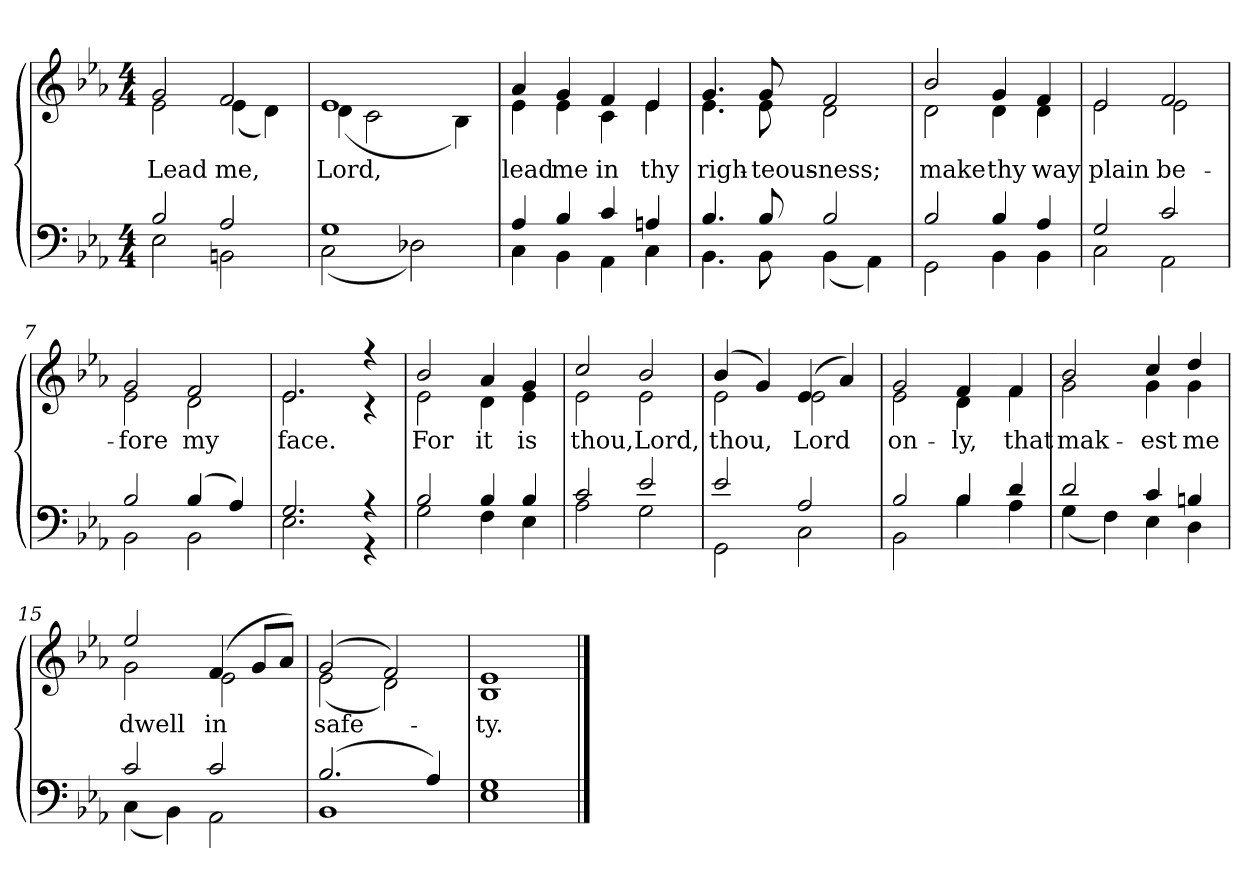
**kern	**kern	**text
*part2	*part1	*part1
*staff2	*staff1	*staff1
*clefF4	*clefG2	*
*k[b-e-a-]	*k[b-e-a-]	*
*M4/4	*M4/4	*
=1	=1	=1
*^	*	*
!	!	!LO:TX:b:i:t=Verse	!
!	!	!	!LO:LY:b
*	*	*^	*
2B-/	2E-\	2g/	2e-\	Lead
!	!	!	!	!LO:LY:b
2A-/	2BBn\	2f/	(<4e-\	me,
.	.	.	4d\)	.
=2	=2	=2	=2	=2
!	!	!	!	!LO:LY:b
1G	(<2C\	1e-	(<4d\	Lord,
.	.	.	2c\	.
.	2D-X\)	.	.	.
.	.	.	4B-\)	.
=3	=3	=3	=3	=3
!	!	!	!	!LO:LY:b
4A-/	4C\	4a-/	4e-\	lead
!	!	!	!	!LO:LY:b
4B-/	4BB-\	4g/	4e-\	me
!	!	!	!	!LO:LY:b
4c/	4AA-\	4f/	4c\	in
!	!	!	!	!LO:LY:b
4An/	4C\	4e-/	4e-\	thy
=4	=4	=4	=4	=4
!	!	!	!	!LO:LY:b
4.B-/	4.BB-\	4.g/	4.e-\	righ-
!	!	!	!	!LO:LY:b
8B-/	8BB-\	8g/	8e-\	-teous-
!	!	!	!	!LO:LY:b
2B-/	(<4BB-\	2f/	2d\	-ness;
.	4AA-\)	.	.	.
!!LO:LB:g=z	!!
=5	=5	=5	=5	=5
!	!	!	!	!LO:LY:b
2B-/	2GG\	2b-/	2d\	make
!	!	!	!	!LO:LY:b
4B-/	4BB-\	4g/	4d\	thy
!	!	!	!	!LO:LY:b
4A-/	4BB-\	4f/	4d\	way
=6	=6	=6	=6	=6
!	!	!	!	!LO:LY:b
2G/	2C\	2e-/	2e-\	plain
!	!	!	!	!LO:LY:b
2c/	2AA-\	2f/	2e-\	be-
=7	=7	=7	=7	=7
!	!	!	!	!LO:LY:b
2B-/	2BB-\	2g/	2e-\	-fore
!	!	!	!	!LO:LY:b
(>4B-/	2BB-\	2f/	2d\	my
4A-/)	.	.	.	.
=8	=8	=8	=8	=8
!	!	!	!	!LO:LY:b
2.G/	2.E-\	2.e-/	2.e-\	face.
4r	4r	4r	4r	.
!!LO:LB:g=z	!!
=9	=9	=9	=9	=9
!	!	!	!	!LO:LY:b
2B-/	2G\	2b-/	2e-\	For
!	!	!	!	!LO:LY:b
4B-/	4F\	4a-/	4d\	it
!	!	!	!	!LO:LY:b
4B-/	4E-\	4g/	4e-\	is
=10	=10	=10	=10	=10
!	!	!	!	!LO:LY:b
2c/	2A-\	2cc/	2e-\	thou,
!	!	!	!	!LO:LY:b
2e-/	2G\	2b-/	2e-\	Lord,
=11	=11	=11	=11	=11
!	!	!	!	!LO:LY:b
2e-/	2GG\	(>4b-/	2e-\	thou,
.	.	4g/)	.	.
!	!	!	!	!LO:LY:b
2A-/	2C\	(>4e-/	2e-\	Lord
.	.	4a-/)	.	.
=12	=12	=12	=12	=12
!	!	!	!	!LO:LY:b
2B-/	2BB-\	2g/	2e-\	on-
!	!	!	!	!LO:LY:b
4B-/	4B-\	4f/	4d\	-ly,
!!LO:LB:g=z	!!
=13-	=13-	=13-	=13-	=13-
!	!	!	!	!LO:LY:b
4d/	4A-\	4f/	4f\	that
=14	=14	=14	=14	=14
!	!	!	!	!LO:LY:b
2d/	(<4G\	2b-/	2g\	mak-
.	4F\)	.	.	.
!	!	!	!	!LO:LY:b
4c/	4E-\	4cc/	4g\	-est
!	!	!	!	!LO:LY:b
4Bn/	4D\	4dd/	4g\	me
=15	=15	=15	=15	=15
!	!	!	!	!LO:LY:b
2c/	(<4C\	2ee-/	2g\	dwell
.	4BB-\)	.	.	.
!	!	!	!	!LO:LY:b
2c/	2AA-\	(>4f/	2e-\	in
.	.	8g/L	.	.
.	.	8a-/J)	.	.
=16	=16	=16	=16	=16
!	!	!	!	!LO:LY:b
(>2.B-/	1BB-	(>2g/	(<2e-\	safe-
.	.	2f/)	2d\)	.
4A-/)	.	.	.	.
=17	=17	=17	=17	=17
!	!	!	!	!LO:LY:b
1G	1E-	1e-	1B-	-ty.
*v	*v	*	*	*
*	*v	*v	*
==	==	==
*-	*-	*-
